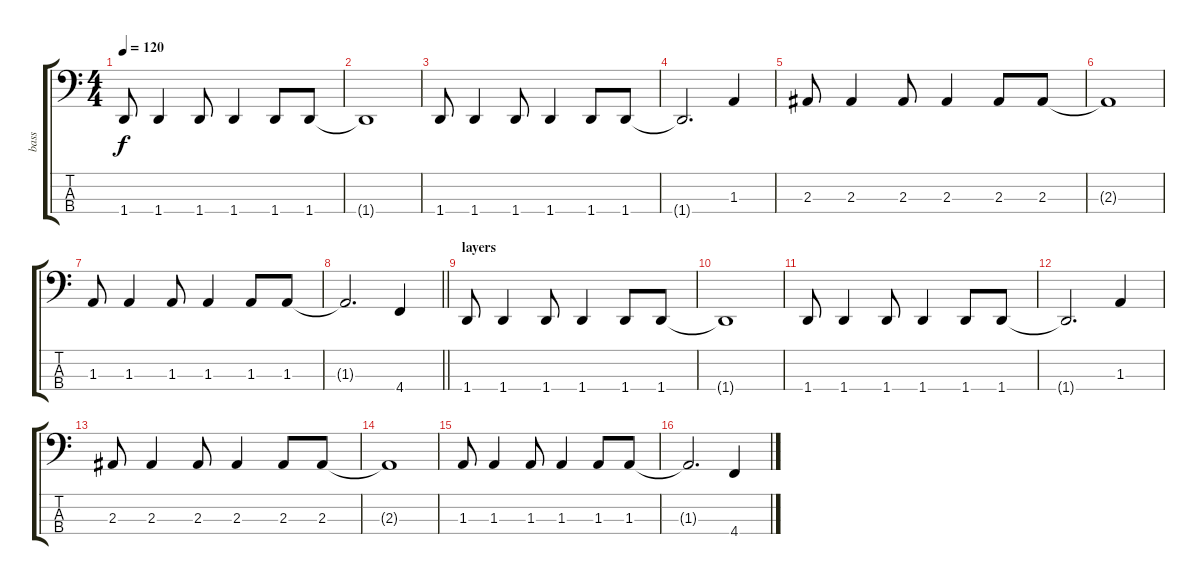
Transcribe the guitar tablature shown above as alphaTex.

\track ("bass" "bass") {instrument electricbassfinger}
\staff {score tabs}
\tuning (Gb2 Db2 Ab1 Db1) {hide}
\ts (4 4)
\tempo 120
\clef f4
\ks c
1.4.8{dy f} 1.4.4 1.4.8 1.4.4 1.4.8 1.4.8 |
1.4{t}.1 |
1.4.8 1.4.4 1.4.8 1.4.4 1.4.8 1.4.8 |
1.4{t}.2{d} 1.3.4 |
2.3.8 2.3.4 2.3.8 2.3.4 2.3.8 2.3.8 |
2.3{t}.1 |
1.3.8 1.3.4 1.3.8 1.3.4 1.3.8 1.3.8 |
\barLineRight lightlight
1.3{t}.2{d} 4.4.4 |
\section ("" "layers")
1.4.8 1.4.4 1.4.8 1.4.4 1.4.8 1.4.8 |
1.4{t}.1 |
1.4.8 1.4.4 1.4.8 1.4.4 1.4.8 1.4.8 |
1.4{t}.2{d} 1.3.4 |
2.3.8 2.3.4 2.3.8 2.3.4 2.3.8 2.3.8 |
2.3{t}.1 |
1.3.8 1.3.4 1.3.8 1.3.4 1.3.8 1.3.8 |
1.3{t}.2{d} 4.4.4
